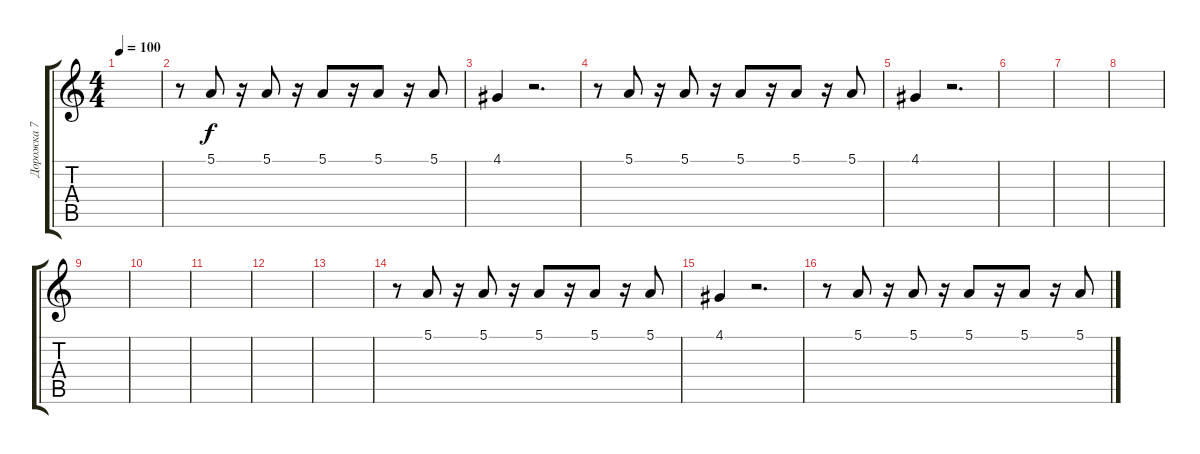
\track ("Дорожка 7" "Дорожка 7") {instrument choiraahs}
\staff {score tabs}
\tuning (E4 B3 G3 D3 A2 E2) {hide}
\ts (4 4)
\tempo 100
\clef g2
\ks c
|
r.8 5.1.8 r.16 5.1.8 r.16 5.1.8 r.16 5.1.8 r.16 5.1.8 |
4.1.4 r.2{d} |
r.8 5.1.8 r.16 5.1.8 r.16 5.1.8 r.16 5.1.8 r.16 5.1.8 |
4.1.4 r.2{d} |
|
|
|
|
|
|
|
|
r.8 5.1.8 r.16 5.1.8 r.16 5.1.8 r.16 5.1.8 r.16 5.1.8 |
4.1.4 r.2{d} |
r.8 5.1.8 r.16 5.1.8 r.16 5.1.8 r.16 5.1.8 r.16 5.1.8
